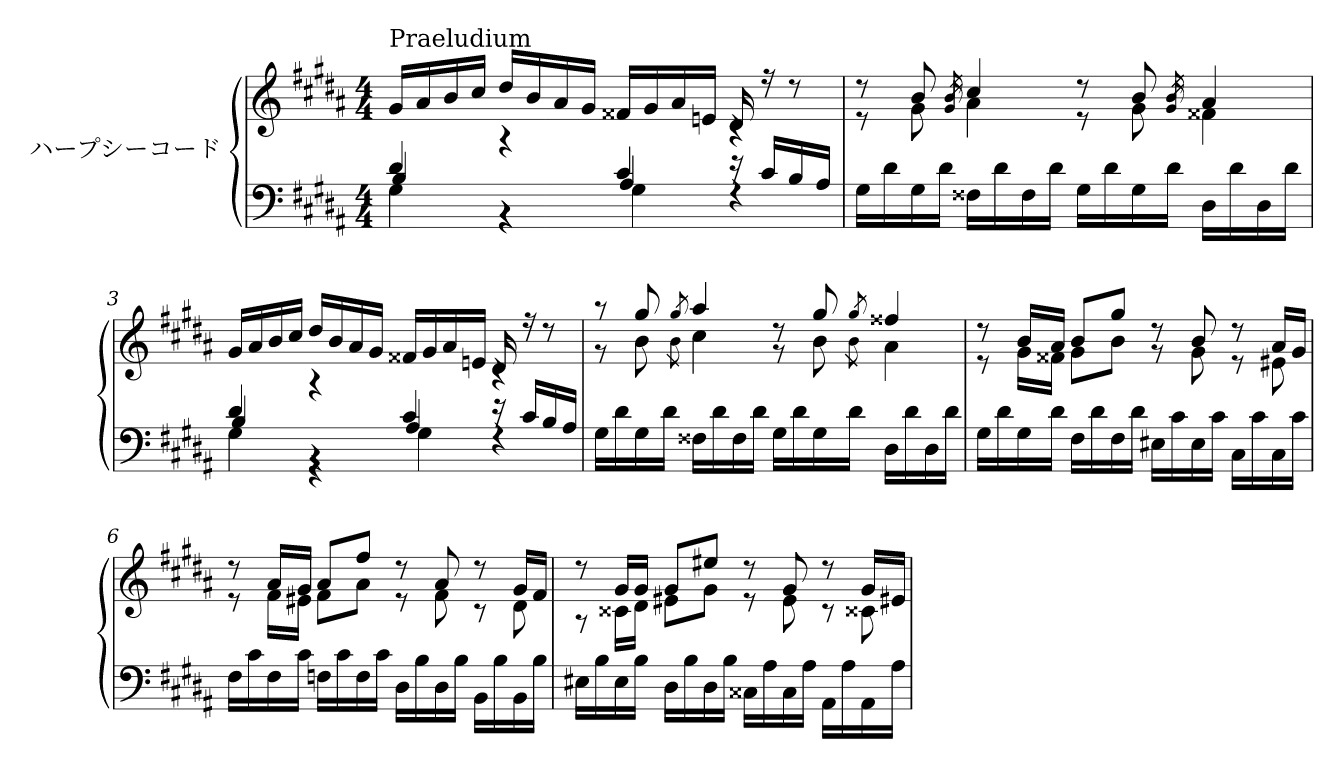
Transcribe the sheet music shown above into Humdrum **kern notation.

**kern	**kern
*part1	*part1
*staff2	*staff1
*I"ハープシーコード	*
*clefF4	*clefG2
*k[f#c#g#d#a#]	*k[f#c#g#d#a#]
*M4/4	*M4/4
=1	=1
*^	*^
*	*^	*	*
!	!	!	!LO:TX:a:t=Praeludium	!
4d#/	4B/	4G#\	16g#/LL	4ryy
.	.	.	16a#/	.
.	.	.	16b/	.
.	.	.	16cc#/JJ	.
4ryy	4rBB	4rBB	16dd#/LL	4rA
.	.	.	16b/	.
.	.	.	16a#/	.
.	.	.	16g#/JJ	.
4c#/	4A#/	4G#\	16f##X/LL	4ryy
.	.	.	16g#/	.
.	.	.	16a#/	.
.	.	.	16en/JJ	.
4ryy	16r	4rF	16d#/	4rc
.	16c#/LL	.	16r	.
.	16B/	.	8r	.
.	16A#/JJ	.	.	.
*v	*v	*v	*	*
=2	=2	=2
16G#\LL	8r	8r
16d#\	.	.
16G#\	8b/	8g#\
16d#\JJ	.	.
.	8qb/	8qg#/
16F##X\LL	4cc#/	4a#\
16d#\	.	.
16F##\	.	.
16d#\JJ	.	.
16G#\LL	8rdd	8r
16d#\	.	.
16G#\	8b/	8g#\
16d#\JJ	.	.
.	8qb/	8qg#/
16D#\LL	4a#/	4f##X\
16d#\	.	.
16D#\	.	.
16d#\JJ	.	.
!!LO:LB:g=z	!!
=3	=3	=3
*^	*	*
*	*^	*	*
4d#/	4B/	4G#\	16g#/LL	4ryy
.	.	.	16a#/	.
.	.	.	16b/	.
.	.	.	16cc#/JJ	.
4ryy	4rBB	4r	16dd#/LL	4rA
.	.	.	16b/	.
.	.	.	16a#/	.
.	.	.	16g#/JJ	.
4c#/	4A#/	4G#\	16f##X/LL	4ryy
.	.	.	16g#/	.
.	.	.	16a#/	.
.	.	.	16en/JJ	.
4ryy	16r	4rF	16d#/	4rc
.	16c#/LL	.	16r	.
.	16B/	.	8r	.
.	16A#/JJ	.	.	.
*v	*v	*v	*	*
=4	=4	=4
16G#\LL	8r	8r
16d#\	.	.
16G#\	8gg#/	8b\
16d#\JJ	.	.
.	8qgg#/	8qb\
16F##X\LL	4aa#/	4cc#\
16d#\	.	.
16F##\	.	.
16d#\JJ	.	.
16G#\LL	8rdd	8r
16d#\	.	.
16G#\	8gg#/	8b\
16d#\JJ	.	.
.	8qgg#/	8qb\
16D#\LL	4ff##X/	4a#\
16d#\	.	.
16D#\	.	.
16d#\JJ	.	.
!!LO:LB:g=z	!!
=5	=5	=5
16G#\LL	8rdd	8r
16d#\	.	.
16G#\	16b/LL	16g#\LL
16d#\JJ	16a#/JJ	16f##X\JJ
16F#\LL	8b/L	8g#\L
16d#\	.	.
16F#\	8gg#/J	8b\J
16d#\JJ	.	.
16E#X\LL	8rdd	8r
16c#\	.	.
16E#\	8b/	8g#\
16c#\JJ	.	.
16C#\LL	8r	8r
16c#\	.	.
16C#\	16a#/LL	8e#X\
16c#\JJ	16g#/JJ	.
=6	=6	=6
16F#\LL	8rdd	8r
16c#\	.	.
16F#\	16a#/LL	16f#\LL
16c#\JJ	16g#/JJ	16e#X\JJ
16Fn\LL	8a#/L	8f#\L
16c#\	.	.
16F\	8ff#/J	8a#\J
16c#\JJ	.	.
16D#\LL	8rdd	8r
16B\	.	.
16D#\	8a#/	8f#\
16B\JJ	.	.
16BB\LL	8r	8r
16B\	.	.
16BB\	16g#/LL	8d#\
16B\JJ	16f#/JJ	.
!!LO:LB:g=z	!!
=7	=7	=7
16E#X\LL	8rdd	8r
16B\	.	.
16E#\	16g#/LL	16c##X\LL
16B\JJ	16g#/JJ	16d#\JJ
16D#\LL	8g#/L	8e#X\L
16B\	.	.
16D#\	8ee#X/J	8g#\J
16B\JJ	.	.
16C##X\LL	8rdd	8r
16A#\	.	.
16C##\	8g#/	8e#\
16A#\JJ	.	.
16AA#\LL	8r	8r
16A#\	.	.
16AA#\	16g#/LL	8c##X\
16A#\JJ	16e#X/JJ	.
*	*v	*v
=	=
*-	*-
